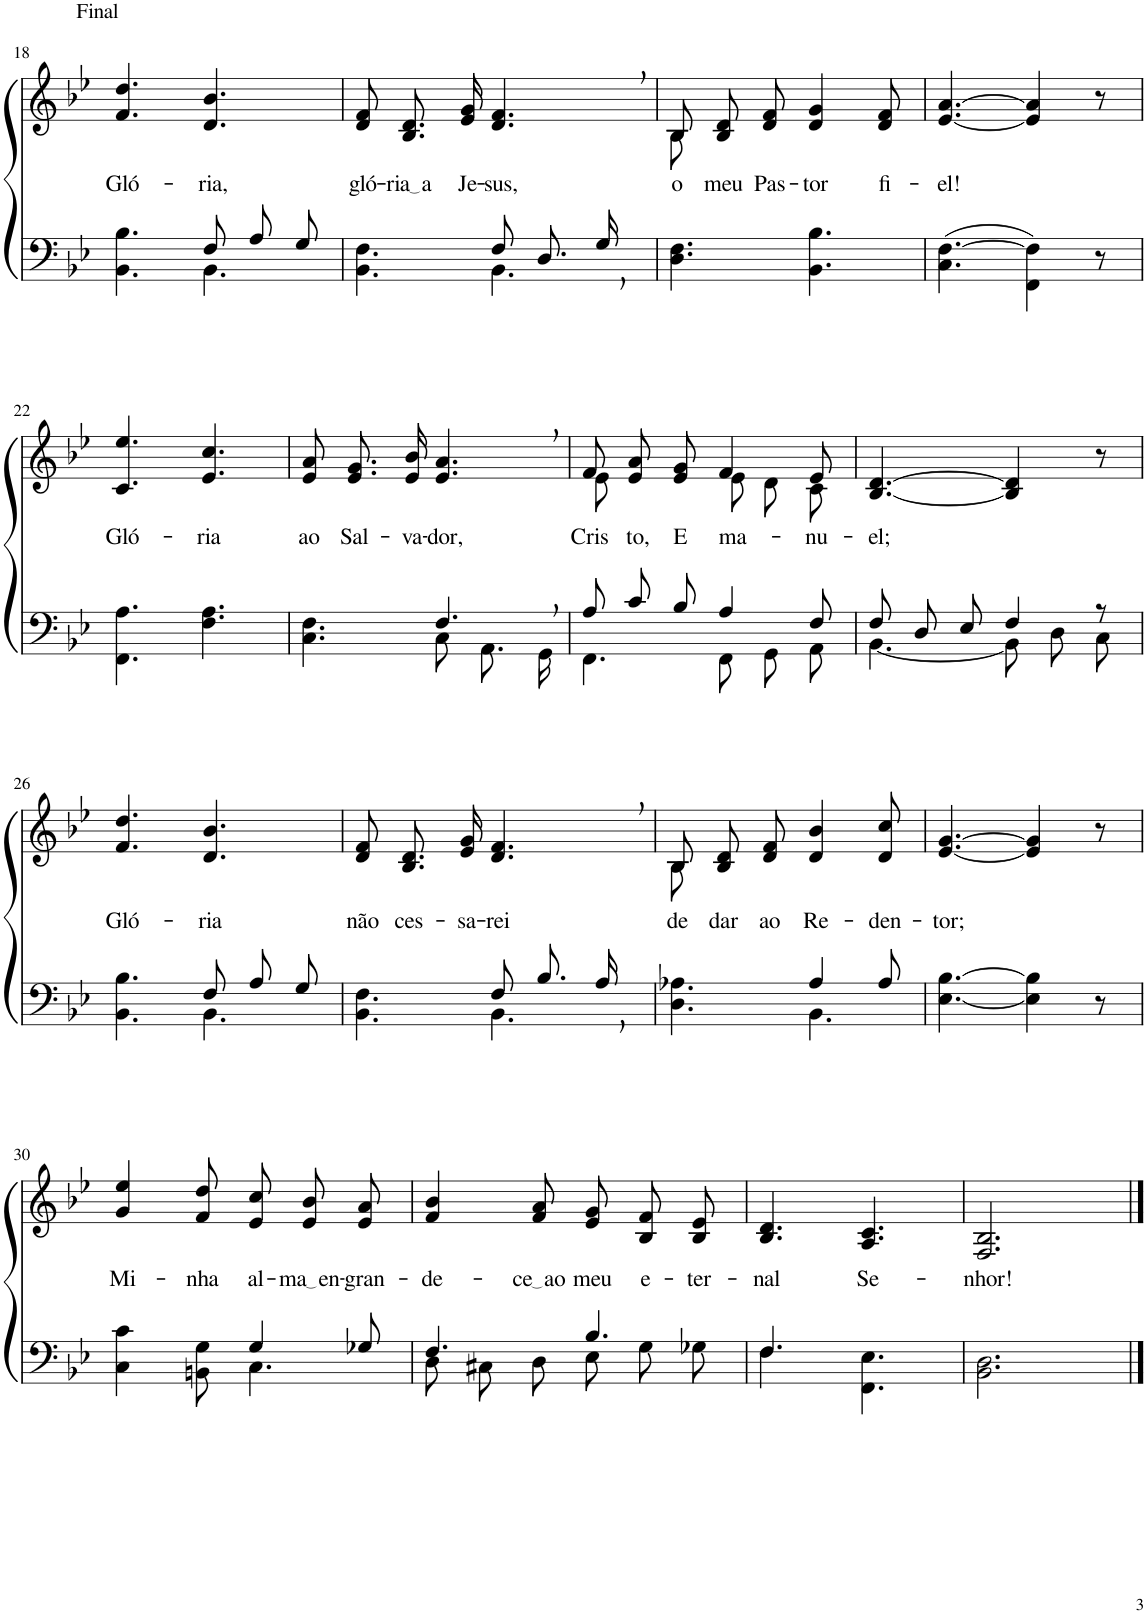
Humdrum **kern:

**kern	**kern	**text
*part2	*part1	*part1
*staff2	*staff1	*staff1
*I"Parte III e IV	*I"Parte I e II	*
!!LO:PB:g=z
*clefF4	*clefG2	*
*Trd-1c-2	*Trd-1c-2	*
*k[b-e-]	*k[b-e-]	*
*M6/8	*M6/8	*
=18	=18	=18
*^	*	*
!	!	!LO:TX:a:t=Final	!
!	!	!	!LO:LY:b
4.ryy	4.BB-\ 4.B-\	4.f/ 4.dd/	Gló-
!	!	!	!LO:LY:b
8F/L	4.BB-\	4.d/ 4.b-/	-ria,
8A/	.	.	.
8G/J	.	.	.
=19	=19	=19	=19
!	!	!	!LO:LY:b
4.ryy	4.BB-\ 4.F\	8d/ 8f/L	gló-
!	!	!	!LO:LY:b
.	.	8.B-/ 8.d/	ria a
!	!	!	!LO:LY:b
.	.	16e-/ 16g/Jk	Je-
!	!	!	!LO:LY:b
8F/L	4.BB-\	4.d/, 4.f/,	-sus,
8.D/	.	.	.
16G,/Jk	.	.	.
*v	*v	*	*
=20	=20	=20
*	*^	*
!	!	!	!LO:LY:b
4.D\ 4.F\	8B-/L	8B-\	o
!	!	!	!LO:LY:b
.	8B-/ 8d/	2ryy	meu
!	!	!	!LO:LY:b
.	8d/ 8f/J	.	Pas-
!	!	!	!LO:LY:b
4.BB-\ 4.B-\	4d/ 4g/	.	-tor
!	!	!	!LO:LY:b
.	8d/ 8f/	8ryy	fi-
=21	=21	=21	=21
!	!	!	!LO:LY:b
*	*v	*v	*
(4.C\ [4.F\	[4.e-/ [4.a/	-el!
4FF\ 4F\])	4e-/] 4a/]	.
8r	8r	.
!!LO:LB:g=z
=22	=22	=22
!	!	!LO:LY:b
4.FF\ 4.A\	4.c/ 4.ee-/	Gló-
!	!	!LO:LY:b
4.F\ 4.A\	4.e-/ 4.cc/	-ria
=23	=23	=23
*^	*	*
!	!	!	!LO:LY:b
4.ryy	4.C\ 4.F\	8e-/ 8a/L	ao
!	!	!	!LO:LY:b
.	.	8.e-/ 8.g/	Sal-
!	!	!	!LO:LY:b
.	.	16e-/ 16b-/Jk	-va-
!	!	!	!LO:LY:b
4.F,/	8C\L	4.e-/, 4.a/,	-dor,
.	8.AA\	.	.
.	16GG\Jk	.	.
=24	=24	=24	=24
*	*	*^	*
!	!	!	!	!LO:LY:b
8A/L	4.FF\	8f/L	8e-\L	Cris-
!	!	!	!	!LO:LY:b
8c/	.	8e-/ 8a/	4ryy	-to,
!	!	!	!	!LO:LY:b
8B-/J	.	8e-/ 8g/J	.	E-
!	!	!	!	!LO:LY:b
4A/	8FF\L	4f/	8e-\	-ma-
.	8GG\	.	8d\	.
!	!	!	!	!LO:LY:b
8F/	8AA\J	8e-/	8c\J	-nu-
=25	=25	=25	=25	=25
!	!	!	!	!LO:LY:b
*	*	*v	*v	*
8F/L	[4.BB-\	[4.B-/ [4.d/	-el;
8D/	.	.	.
8E-/J	.	.	.
4F/	8BB-\L]	4B-/] 4d/]	.
.	8D\	.	.
8r	8C\J	8r	.
!!LO:LB:g=z
=26	=26	=26	=26
!	!	!	!LO:LY:b
4.ryy	4.BB-\ 4.B-\	4.f/ 4.dd/	Gló-
!	!	!	!LO:LY:b
8F/L	4.BB-\	4.d/ 4.b-/	-ria
8A/	.	.	.
8G/J	.	.	.
=27	=27	=27	=27
!	!	!	!LO:LY:b
4.ryy	4.BB-\ 4.F\	8d/ 8f/L	não
!	!	!	!LO:LY:b
.	.	8.B-/ 8.d/	ces-
!	!	!	!LO:LY:b
.	.	16e-/ 16g/Jk	-sa-
!	!	!	!LO:LY:b
8F/L	4.BB-\	4.d/, 4.f/,	-rei
8.B-/	.	.	.
16A,/Jk	.	.	.
=28	=28	=28	=28
*	*	*^	*
!	!	!	!	!LO:LY:b
4.ryy	4.D\ 4.A-X\	8B-/L	8B-\	de
!	!	!	!	!LO:LY:b
.	.	8B-/ 8d/	2ryy	dar
!	!	!	!	!LO:LY:b
.	.	8d/ 8f/J	.	ao
!	!	!	!	!LO:LY:b
4A-/	4.BB-\	4d/ 4b-/	.	Re-
!	!	!	!	!LO:LY:b
8A-/	.	8d/ 8cc/	8ryy	-den-
*v	*v	*	*	*
=29	=29	=29	=29
!	!	!	!LO:LY:b
*	*v	*v	*
[4.E-\ [4.B-\	[4.e-/ [4.g/	-tor;
4E-\] 4B-\]	4e-/] 4g/]	.
8r	8r	.
!!LO:LB:g=z
=30	=30	=30
*^	*	*
!	!	!	!LO:LY:b
4.ryy	4C\ 4c\	4g/ 4ee-/	Mi-
!	!	!	!LO:LY:b
.	8BBn\ 8G\	8f/ 8dd/	-nha
!	!	!	!LO:LY:b
4G/	4.C\	8e-/ 8cc/L	al-
!	!	!	!LO:LY:b
.	.	8e-/ 8b-/	ma en
!	!	!	!LO:LY:b
8G-X/	.	8e-/ 8a/J	-gran-
=31	=31	=31	=31
!	!	!	!LO:LY:b
4.F/	8D\L	4f/ 4b-/	-de-
.	8C#X\	.	.
!	!	!	!LO:LY:b
.	8D\J	8f/ 8a/	ce ao
!	!	!	!LO:LY:b
4.B-/	8E-\L	8e-/ 8g/L	meu
!	!	!	!LO:LY:b
.	8G\	8B-/ 8f/	e-
!	!	!	!LO:LY:b
.	8G-X\J	8B-/ 8e-/J	-ter-
=32	=32	=32	=32
!	!	!	!LO:LY:b
4.F/	4.F\	4.B-/ 4.d/	-nal
!	!	!	!LO:LY:b
4.FF\ 4.E-\	4.ryy	4.A/ 4.c/	Se-
=33	=33	=33	=33
!	!	!	!LO:LY:b
*v	*v	*	*
2.BB-\ 2.D\	2.F/ 2.B-/	-nhor!
==	==	==
*-	*-	*-
